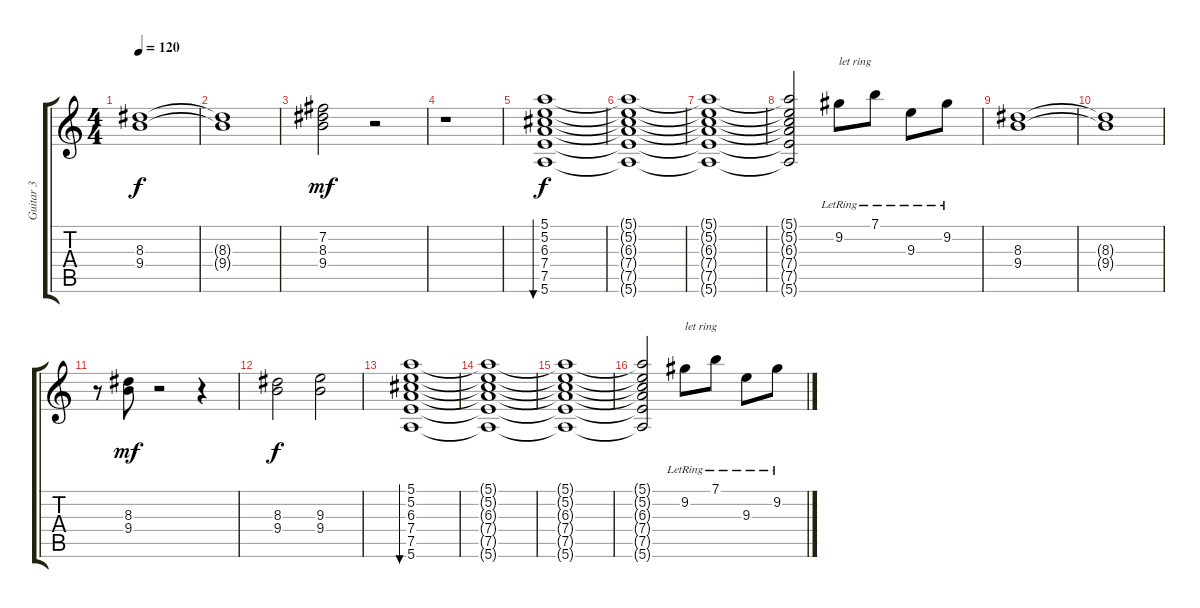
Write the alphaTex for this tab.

\track ("Guitar 3" "Guitar 3") {instrument electricguitarjazz}
\staff {score tabs}
\tuning (E4 B3 G3 D3 A2 E2) {hide}
\ts (4 4)
\tempo 120
\clef g2
\ks c
(8.3 9.4).1{dy f} |
(8.3{t} 9.4{t}).1 |
(7.2 8.3 9.4).2{dy mf} r.2 |
r.1 |
(5.1 5.2 6.3 7.4 7.5 5.6).1{bu 240 dy f} |
(5.1{t} 5.2{t} 6.3{t} 7.4{t} 7.5{t} 5.6{t}).1 |
(5.1{t} 5.2{t} 6.3{t} 7.4{t} 7.5{t} 5.6{t}).1 |
(5.1{t} 5.2{t} 6.3{t} 7.4{t} 7.5{t} 5.6{t}).2 9.2{lr}.8{txt "let ring"} 7.1{lr}.8 9.3{lr}.8 9.2{lr}.8 |
(8.3 9.4).1 |
(8.3{t} 9.4{t}).1 |
r.8 (8.3 9.4).8{dy mf} r.2 r.4 |
(8.3 9.4).2{dy f} (9.3 9.4).2 |
(5.1 5.2 6.3 7.4 7.5 5.6).1{bu 240} |
(5.1{t} 5.2{t} 6.3{t} 7.4{t} 7.5{t} 5.6{t}).1 |
(5.1{t} 5.2{t} 6.3{t} 7.4{t} 7.5{t} 5.6{t}).1 |
(5.1{t} 5.2{t} 6.3{t} 7.4{t} 7.5{t} 5.6{t}).2 9.2{lr}.8{txt "let ring"} 7.1{lr}.8 9.3{lr}.8 9.2{lr}.8
